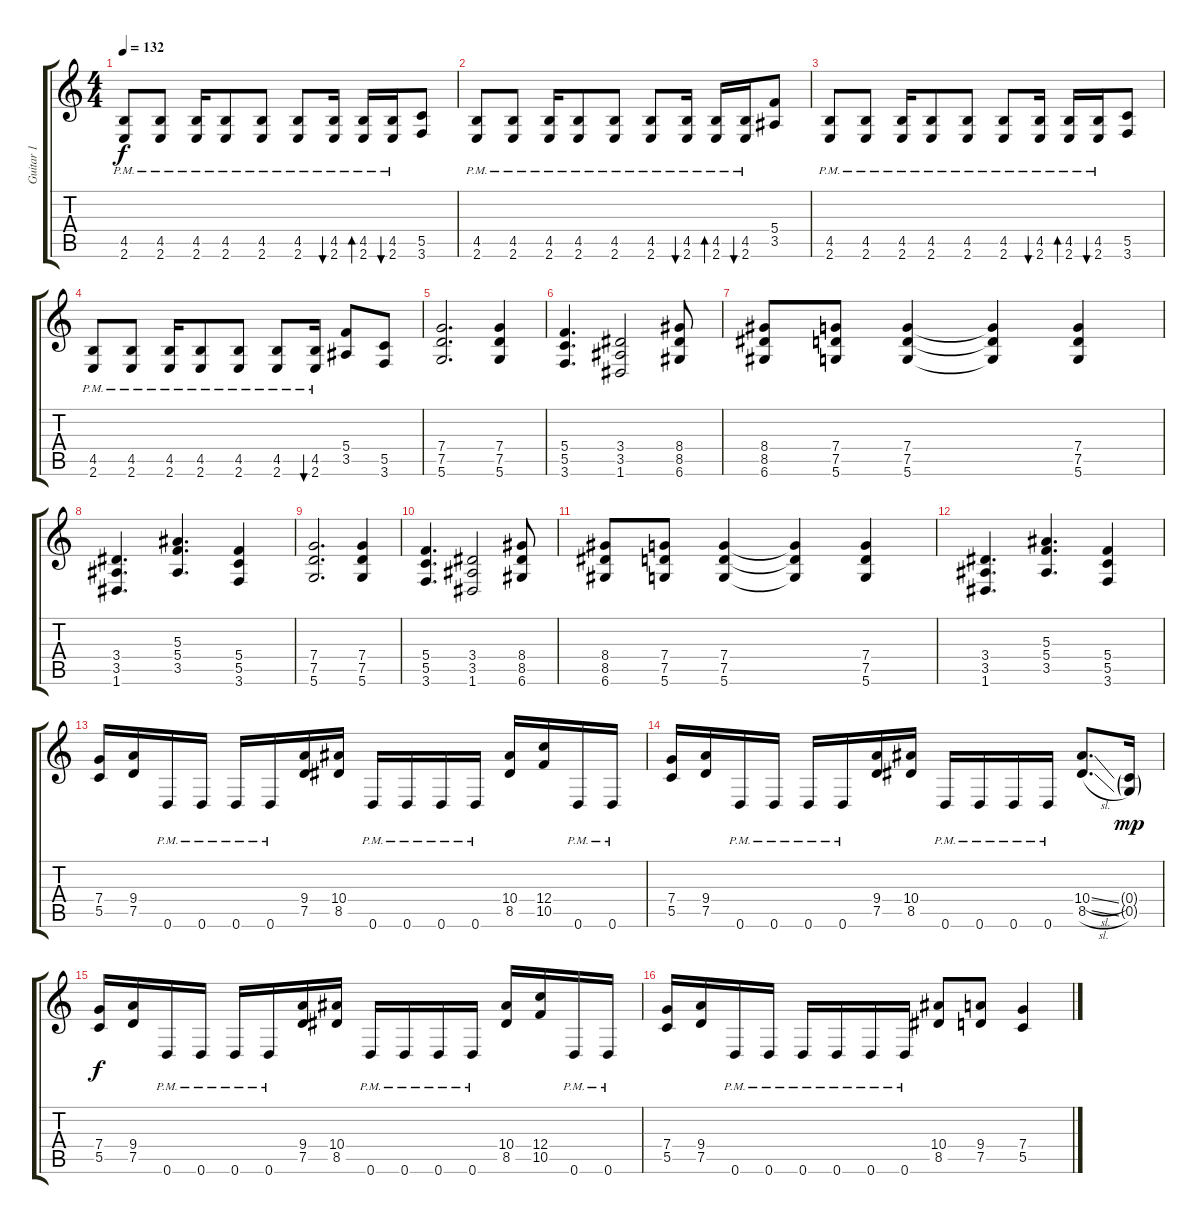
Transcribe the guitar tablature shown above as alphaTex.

\track ("Guitar 1" "Guitar 1") {instrument distortionguitar}
\staff {score tabs}
\tuning (D4 A3 F3 C3 G2 D2) {hide}
\ts (4 4)
\tempo 132
\clef g2
\ks c
(4.5{pm} 2.6{pm}).8{dy f} (4.5{pm} 2.6{pm}).8 (4.5{pm} 2.6{pm}).16 (4.5{pm} 2.6{pm}).8 (4.5{pm} 2.6{pm}).8 (4.5{pm} 2.6{pm}).8 (4.5{pm} 2.6{pm}).16{bu 60} (4.5{pm} 2.6{pm}).16{bd 60} (4.5{pm} 2.6{pm}).16{bu 60} (5.5 3.6).8 |
(4.5{pm} 2.6{pm}).8 (4.5{pm} 2.6{pm}).8 (4.5{pm} 2.6{pm}).16 (4.5{pm} 2.6{pm}).8 (4.5{pm} 2.6{pm}).8 (4.5{pm} 2.6{pm}).8 (4.5{pm} 2.6{pm}).16{bu 60} (4.5{pm} 2.6{pm}).16{bd 60} (4.5{pm} 2.6{pm}).16{bu 60} (5.4 3.5).8 |
(4.5{pm} 2.6{pm}).8 (4.5{pm} 2.6{pm}).8 (4.5{pm} 2.6{pm}).16 (4.5{pm} 2.6{pm}).8 (4.5{pm} 2.6{pm}).8 (4.5{pm} 2.6{pm}).8 (4.5{pm} 2.6{pm}).16{bu 60} (4.5{pm} 2.6{pm}).16{bd 60} (4.5{pm} 2.6{pm}).16{bu 60} (5.5 3.6).8 |
(4.5{pm} 2.6{pm}).8 (4.5{pm} 2.6{pm}).8 (4.5{pm} 2.6{pm}).16 (4.5{pm} 2.6{pm}).8 (4.5{pm} 2.6{pm}).8 (4.5{pm} 2.6{pm}).8 (4.5{pm} 2.6{pm}).16{bu 60} (5.4 3.5).8 (5.5 3.6).8 |
(7.4 7.5 5.6).2{d} (7.4 7.5 5.6).4 |
(5.4 5.5 3.6).4{d} (3.4 3.5 1.6).2 (8.4 8.5 6.6).8 |
(8.4 8.5 6.6).8 (7.4 7.5 5.6).8 (7.4 7.5 5.6).4 (7.4{t} 7.5{t} 5.6{t}).4 (7.4 7.5 5.6).4 |
(3.4 3.5 1.6).4{d} (5.3 5.4 3.5).4{d} (5.4 5.5 3.6).4 |
(7.4 7.5 5.6).2{d} (7.4 7.5 5.6).4 |
(5.4 5.5 3.6).4{d} (3.4 3.5 1.6).2 (8.4 8.5 6.6).8 |
(8.4 8.5 6.6).8 (7.4 7.5 5.6).8 (7.4 7.5 5.6).4 (7.4{t} 7.5{t} 5.6{t}).4 (7.4 7.5 5.6).4 |
(3.4 3.5 1.6).4{d} (5.3 5.4 3.5).4{d} (5.4 5.5 3.6).4 |
(7.4 5.5).16 (9.4 7.5).16 0.6{pm}.16 0.6{pm}.16 0.6{pm}.16 0.6{pm}.16 (9.4 7.5).16 (10.4 8.5).16 0.6{pm}.16 0.6{pm}.16 0.6{pm}.16 0.6{pm}.16 (10.4 8.5).16 (12.4 10.5).16 0.6{pm}.16 0.6{pm}.16 |
(7.4 5.5).16 (9.4 7.5).16 0.6{pm}.16 0.6{pm}.16 0.6{pm}.16 0.6{pm}.16 (9.4 7.5).16 (10.4 8.5).16 0.6{pm}.16 0.6{pm}.16 0.6{pm}.16 0.6{pm}.16 (10.4{sl} 8.5{sl}).8{d} (0.4{g} 0.5{g}).16{dy mp} |
(7.4 5.5).16{dy f} (9.4 7.5).16 0.6{pm}.16 0.6{pm}.16 0.6{pm}.16 0.6{pm}.16 (9.4 7.5).16 (10.4 8.5).16 0.6{pm}.16 0.6{pm}.16 0.6{pm}.16 0.6{pm}.16 (10.4 8.5).16 (12.4 10.5).16 0.6{pm}.16 0.6{pm}.16 |
(7.4 5.5).16 (9.4 7.5).16 0.6{pm}.16 0.6{pm}.16 0.6{pm}.16 0.6{pm}.16 0.6{pm}.16 0.6{pm}.16 (10.4 8.5).8 (9.4 7.5).8 (7.4 5.5).4
